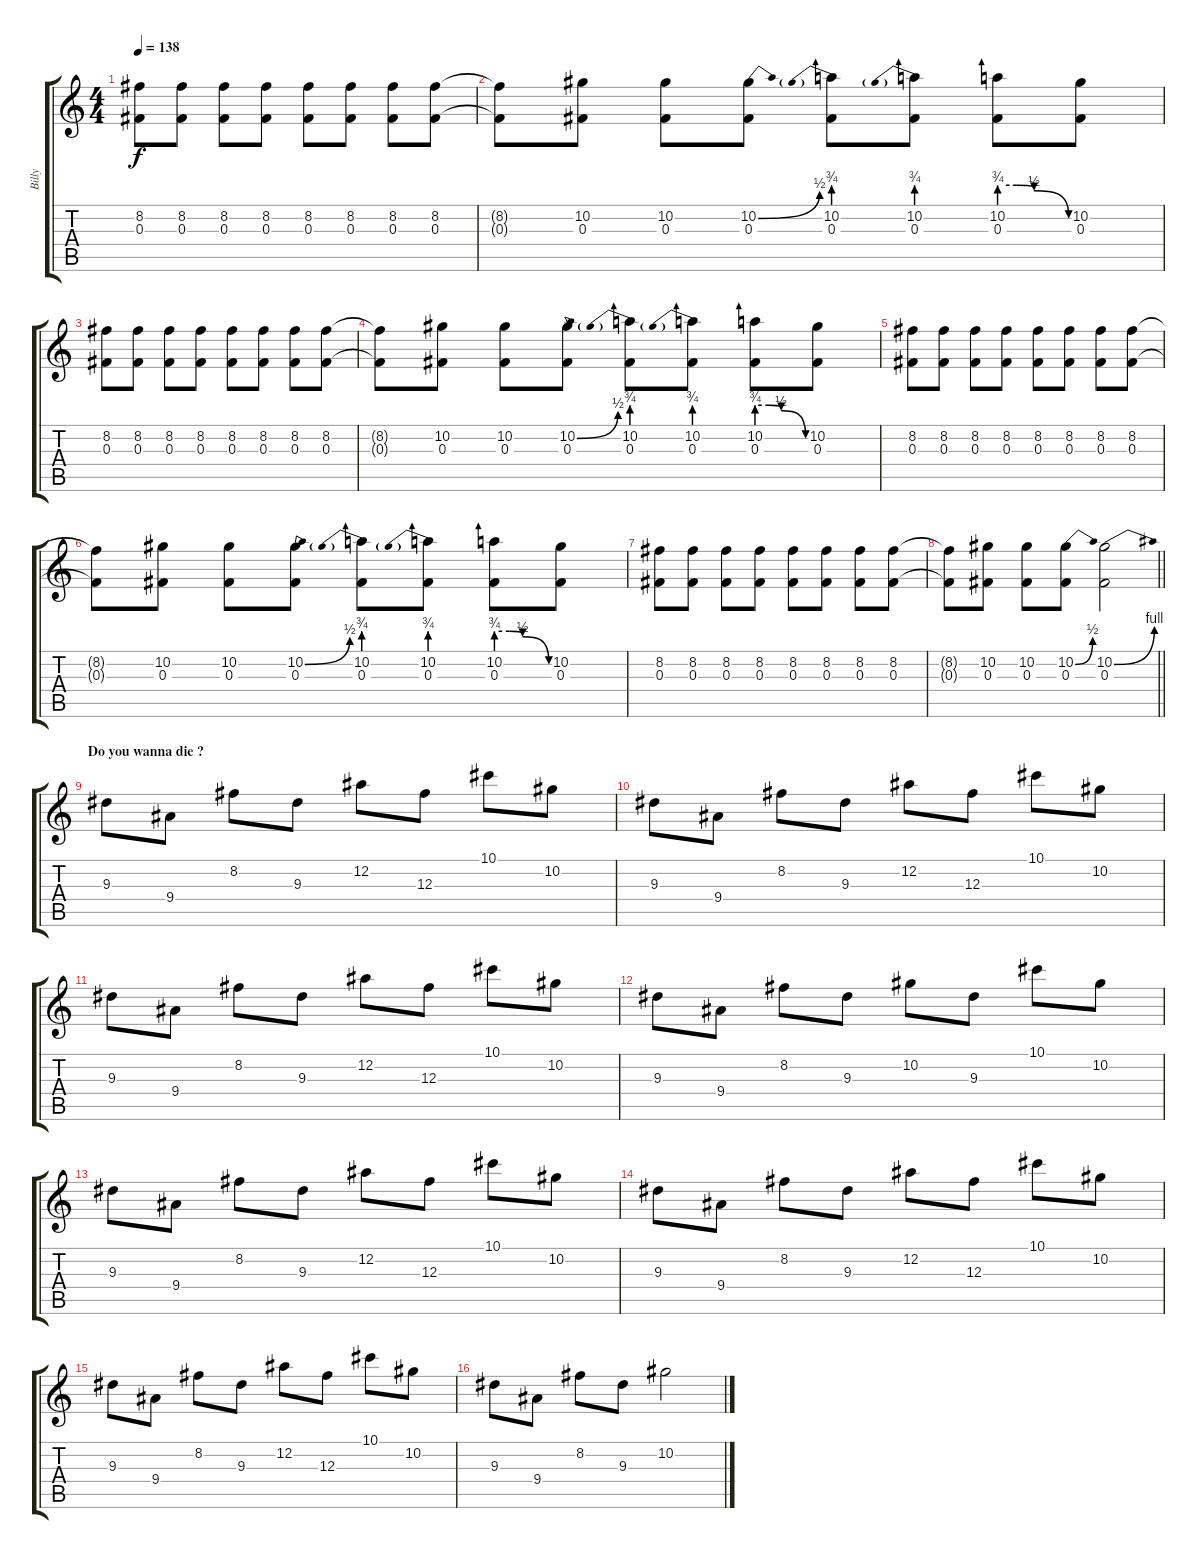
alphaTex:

\track ("Billy" "Billy") {instrument overdrivenguitar}
\staff {score tabs}
\tuning (Eb4 Bb3 Gb3 Db3 Ab2 Eb2) {hide}
\ts (4 4)
\tempo 138
\clef g2
\ks c
(8.2 0.3).8{dy f volume 16} (8.2 0.3).8 (8.2 0.3).8 (8.2 0.3).8 (8.2 0.3).8 (8.2 0.3).8 (8.2 0.3).8 (8.2 0.3).8 |
(8.2{t} 0.3{t}).8 (10.2 0.3).8 (10.2 0.3).8 (10.2{be (bend 0 0 60 2)} 0.3).8 (10.2{be (prebend 0 3 60 3)} 0.3).8 (10.2{be (prebend 0 3 60 3)} 0.3).8 (10.2{be (custom 0 3 15 3 30 2 60 0)} 0.3).8 (10.2 0.3).8 |
(8.2 0.3).8 (8.2 0.3).8 (8.2 0.3).8 (8.2 0.3).8 (8.2 0.3).8 (8.2 0.3).8 (8.2 0.3).8 (8.2 0.3).8 |
(8.2{t} 0.3{t}).8 (10.2 0.3).8 (10.2 0.3).8 (10.2{be (bend 0 0 60 2)} 0.3).8 (10.2{be (prebend 0 3 60 3)} 0.3).8 (10.2{be (prebend 0 3 60 3)} 0.3).8 (10.2{be (custom 0 3 15 3 30 2 60 0)} 0.3).8 (10.2 0.3).8 |
(8.2 0.3).8 (8.2 0.3).8 (8.2 0.3).8 (8.2 0.3).8 (8.2 0.3).8 (8.2 0.3).8 (8.2 0.3).8 (8.2 0.3).8 |
(8.2{t} 0.3{t}).8 (10.2 0.3).8 (10.2 0.3).8 (10.2{be (bend 0 0 60 2)} 0.3).8 (10.2{be (prebend 0 3 60 3)} 0.3).8 (10.2{be (prebend 0 3 60 3)} 0.3).8 (10.2{be (custom 0 3 15 3 30 2 60 0)} 0.3).8 (10.2 0.3).8 |
(8.2 0.3).8 (8.2 0.3).8 (8.2 0.3).8 (8.2 0.3).8 (8.2 0.3).8 (8.2 0.3).8 (8.2 0.3).8 (8.2 0.3).8 |
\barLineRight lightlight
(8.2{t} 0.3{t}).8 (10.2 0.3).8 (10.2 0.3).8 (10.2{be (bend 0 0 60 2)} 0.3).8 (10.2{be (bend 0 0 60 4)} 0.3).2 |
\section ("" "Do you wanna die ?")
9.3.8{volume 12} 9.4.8 8.2.8 9.3.8 12.2.8 12.3.8 10.1.8 10.2.8 |
9.3.8 9.4.8 8.2.8 9.3.8 12.2.8 12.3.8 10.1.8 10.2.8 |
9.3.8 9.4.8 8.2.8 9.3.8 12.2.8 12.3.8 10.1.8 10.2.8 |
9.3.8 9.4.8 8.2.8 9.3.8 10.2.8 9.3.8 10.1.8 10.2.8 |
9.3.8 9.4.8 8.2.8 9.3.8 12.2.8 12.3.8 10.1.8 10.2.8 |
9.3.8 9.4.8 8.2.8 9.3.8 12.2.8 12.3.8 10.1.8 10.2.8 |
9.3.8 9.4.8 8.2.8 9.3.8 12.2.8 12.3.8 10.1.8 10.2.8 |
9.3.8 9.4.8 8.2.8 9.3.8 10.2.2
